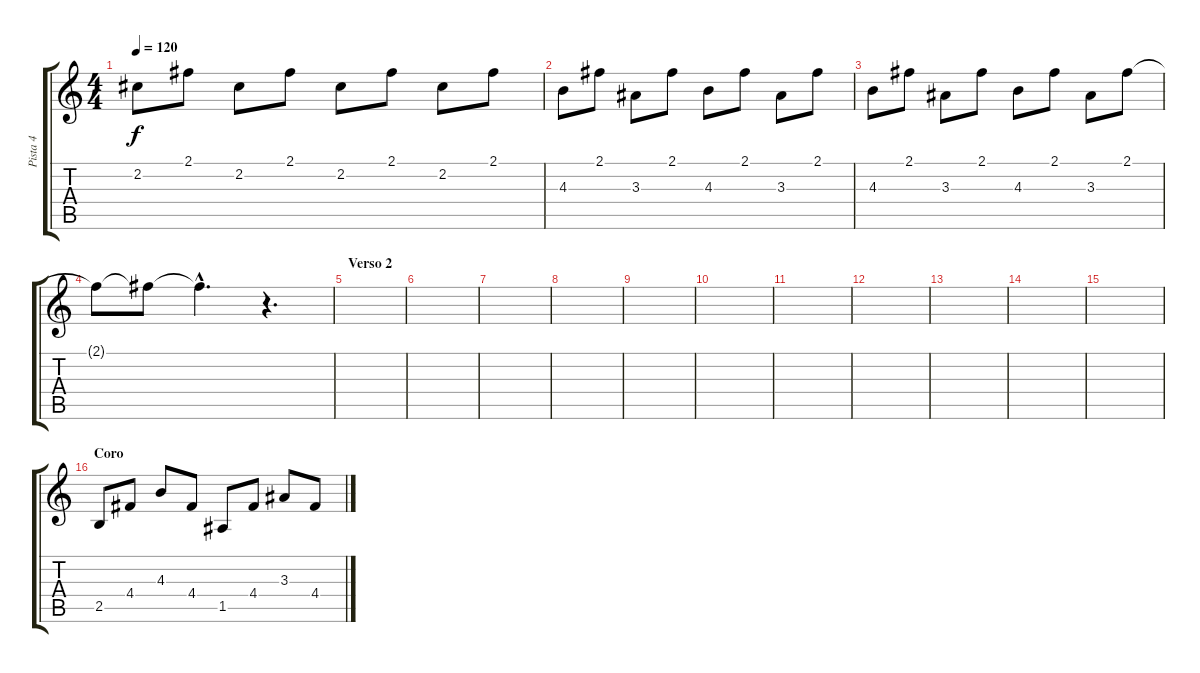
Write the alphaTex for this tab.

\track ("Pista 4" "Pista 4") {instrument electricguitarclean}
\staff {score tabs}
\tuning (E4 B3 G3 D3 A2 E2) {hide}
\ts (4 4)
\tempo 120
\clef g2
\ks c
2.2.8{dy f} 2.1.8 2.2.8 2.1.8 2.2.8 2.1.8 2.2.8 2.1.8 |
4.3.8 2.1.8 3.3.8 2.1.8 4.3.8 2.1.8 3.3.8 2.1.8 |
4.3.8 2.1.8 3.3.8 2.1.8 4.3.8 2.1.8 3.3.8 2.1.8 |
2.1{t}.8 2.1{t}.8 2.1{hac t}.4{d} r.4{d} |
\section ("" "Verso 2")
|
|
|
|
|
|
|
|
|
|
|
\section ("" "Coro")
2.5.8 4.4.8 4.3.8 4.4.8 1.5.8 4.4.8 3.3.8 4.4.8
